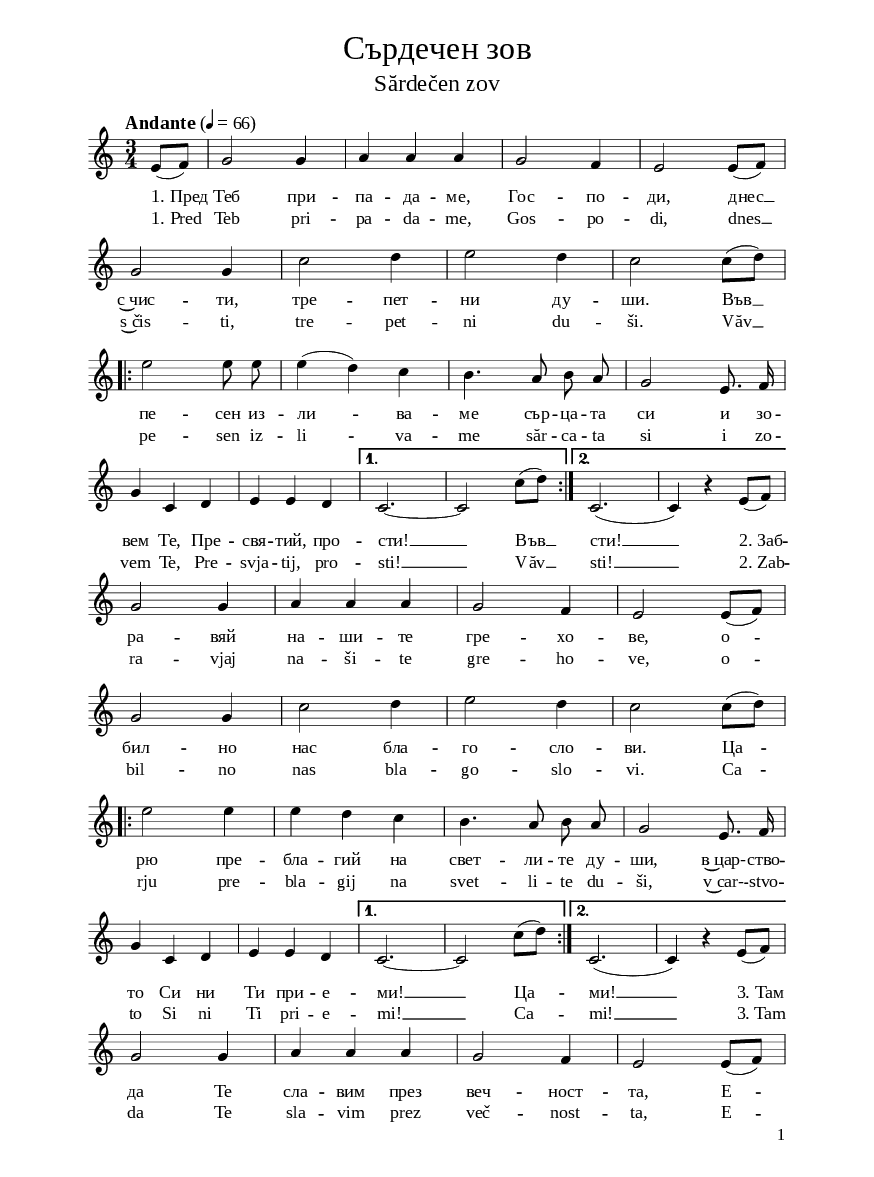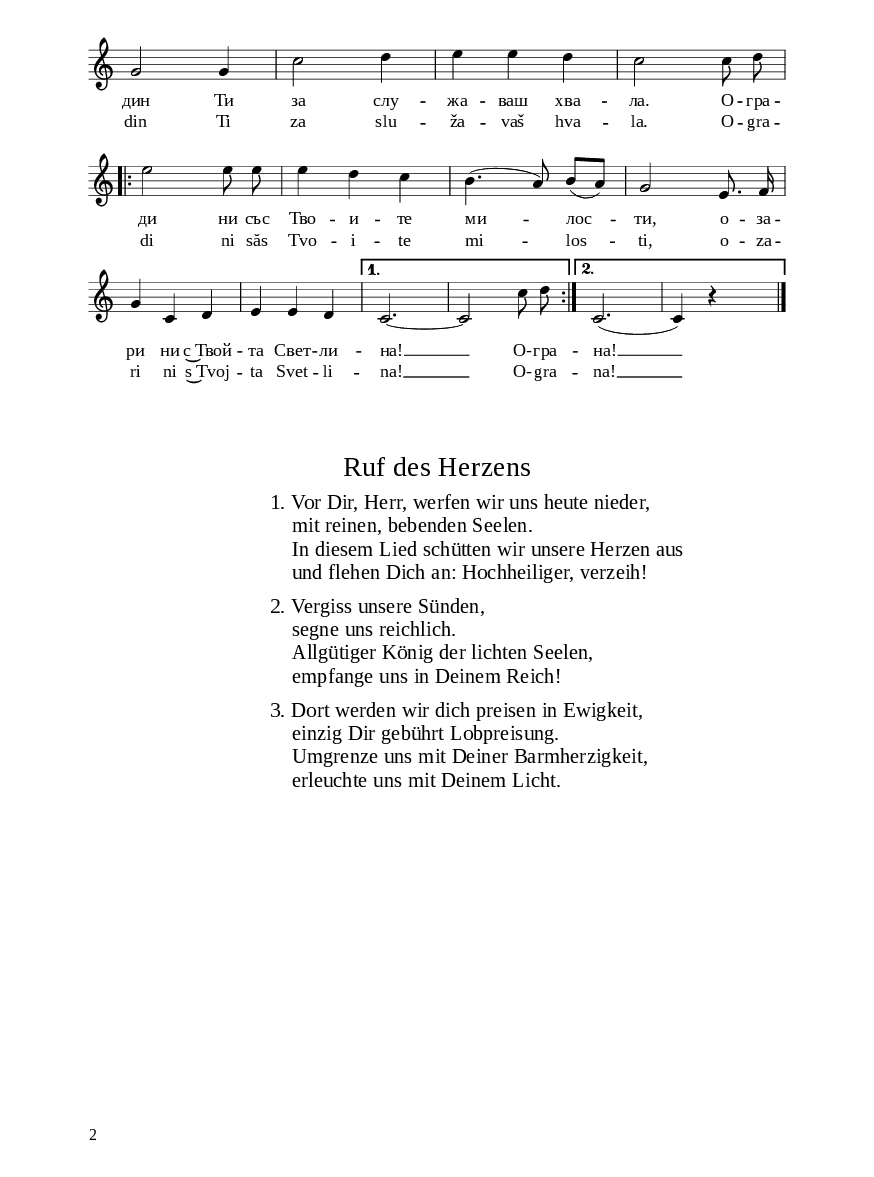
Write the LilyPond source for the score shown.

\version "2.24.4"

% include paper part and global functions
\include "include/globals.ily"

\bookpart {
  \label #'ref039
  \tocItem \markup "Сърдечен зов – Sărdečen zov"
  \include "include/bookpart-paper.ily"
  \score {
    \include "include/score-layout.ily"

    \new Voice \absolute {
      \clef treble
      \key c \major
      \time 3/4
      \tempoFunc "Andante" 4 "66"
      \autoBeamOff
      \partial 4
      e'8 ([f'8]) |  g'2 g'4 |  a'4 a' a' | g'2 f'4 | e'2 e'8 ([ f' ]) | \break

      g'2 g'4 | c''2 d''4 | e''2 d''4 | c''2 c''8 ( [d''8]) | \break

      \repeat volta 2 {
        e''2 e''8 e'' | e''4 ( d'' ) c'' | b'4. a'8   b' a' | g'2 e'8. f'16 | \break
        g'4 c' d' | e' e' d' |
      }
      \alternative {
        { c'2. ~| c'2  \slurSolid c''8 ( [ d'' ] ) |  }

        { c'2.  ( | c'4 ) r4 e'8 ([f'8 ])| \break }
      }

      g'2 g'4 |  a'4 a' a' | g'2 f'4 | e'2 e'8 ([ f' ]) | \break

      g'2 g'4 | c''2 d''4 | e''2 d''4 | c''2 c''8 ( [d''8]) | \break

      \repeat volta 2 {
        e''2 e''4 | e''4 d'' c'' | b'4. a'8  b' a' | g'2 e'8. f'16 | \break
        g'4 c' d' | e' e' d' |
      }

      \alternative {
        { c'2. ~| c'2  c''8 ( [ d'' ] ) |  }
        { c'2. ( | c'4 ) r4 e'8 ([f'8 ])| \break }
      }

      g'2 g'4 |  a'4 a' a' | g'2 f'4 | e'2 e'8 ([ f' ]) | \break

      g'2 g'4 | c''2 d''4 | e''4 e''4 d''4 | c''2 c''8 d''8 | \break

      \repeat volta 2 {
        e''2 e''8  e'' | e''4  d'' c'' | b'4. ( a'8 )  b' ([a']) | g'2 e'8. f'16 | \break
        g'4 c' d' | e' e' d' |
      }
      \alternative {
        { c'2. ~| c'2 c''8  d''   |   }
        { c'2. ( | c'4 ) r4 s4 \bar "|."  | \break }
      }

    }

    \addlyrics {
      "1. Пред" Теб при -- па -- да -- ме, Гос -- по -- ди, днес __
      с~чис -- ти, тре -- пет -- ни  ду -- ши. Във __
      пе -- сен из -- ли --  ва -- ме  сър -- ца -- та си и зо --
      вем Те, Пре -- свя -- тий, про -- сти! __ Във __ сти! __

      "2. Заб" -- ра -- вяй на -- ши -- те гре -- хо -- ве, о --
      бил -- но нас бла -- го -- сло -- ви. Ца --
      рю пре -- бла -- гий на свет -- ли -- те ду -- ши, "в~цар-" -- ство --
      то Си ни Ти при -- е -- ми! __ Ца -- ми! __

      "3. Там" да Те сла -- вим през веч -- ност -- та, E --
      дин Ти за слу -- жа -- ваш хва -- ла. О -- гра --
      ди ни със Тво -- и -- те ми -- лос -- ти, о -- за --
      ри ни с~Твой -- та Свет -- ли -- на! __ "О-" -- гра -- на! __
    }
    \addlyrics {
      "1. Pred" Teb pri -- pa -- da -- me, Gos -- po -- di, dnes __
      s~čis -- ti, tre -- pet -- ni  du -- ši. Văv __
      pe -- sen iz -- li --  va -- me  săr -- ca -- ta si i zo --
      vem Te, Pre -- svja -- tij, pro -- sti! __ Văv __ sti! __

      "2. Zab" -- ra -- vjaj na -- ši -- te gre -- ho -- ve, o --
      bil -- no nas bla -- go -- slo -- vi. Ca --
      rju pre -- bla -- gij na svet -- li -- te du -- ši, "v~car-" -- stvo --
      to Si ni Ti pri -- e -- mi! __ Ca -- mi! __

      "3. Tam" da Te sla -- vim prez več -- nost -- ta, E --
      din Ti za slu -- ža -- vaš hva -- la. O -- gra --
      di ni săs Tvo -- i -- te mi -- los -- ti, o -- za --
      ri ni s~Tvoj -- ta Svet -- li -- na! __ "O-" -- gra -- na! __
    }

    \header {
      title = \titleFunc "Сърдечен зов" "Sărdečen zov"
    }

    \midi{}

  } % score

  \markup \vspace #3

  % include foreign translation(s) of the song
  \version "2.24.4"

\markup \fill-line { \fontsize #deTitleFontSize "Ruf des Herzens" }
\markup \null
\markup \null
\markup \abs-fontsize #10 {
  \hspace #25
  \override #`(baseline-skip . ,deCoupletBaselineSkip)

  \column {

    \line { 1. Vor Dir, Herr, werfen wir uns heute nieder, }

    \line { "   " mit reinen, bebenden Seelen.}

    \line { "   "In diesem Lied schütten wir unsere Herzen aus }

    \line { "   "und flehen Dich an: Hochheiliger, verzeih!}
   \vspace #0.5


    \line { 2. Vergiss unsere Sünden, }

    \line { "   "segne uns reichlich.}

    \line { "   "Allgütiger König der lichten Seelen,}

    \line { "   "empfange uns in Deinem Reich!}
    \vspace #0.5


    \line { 3. Dort werden wir dich preisen in Ewigkeit,}

    \line { "   "einzig Dir gebührt Lobpreisung.}

    \line { "   "Umgrenze uns mit Deiner Barmherzigkeit,}

    \line { "   "erleuchte uns mit Deinem Licht.}
  }
}


} % bookpart
